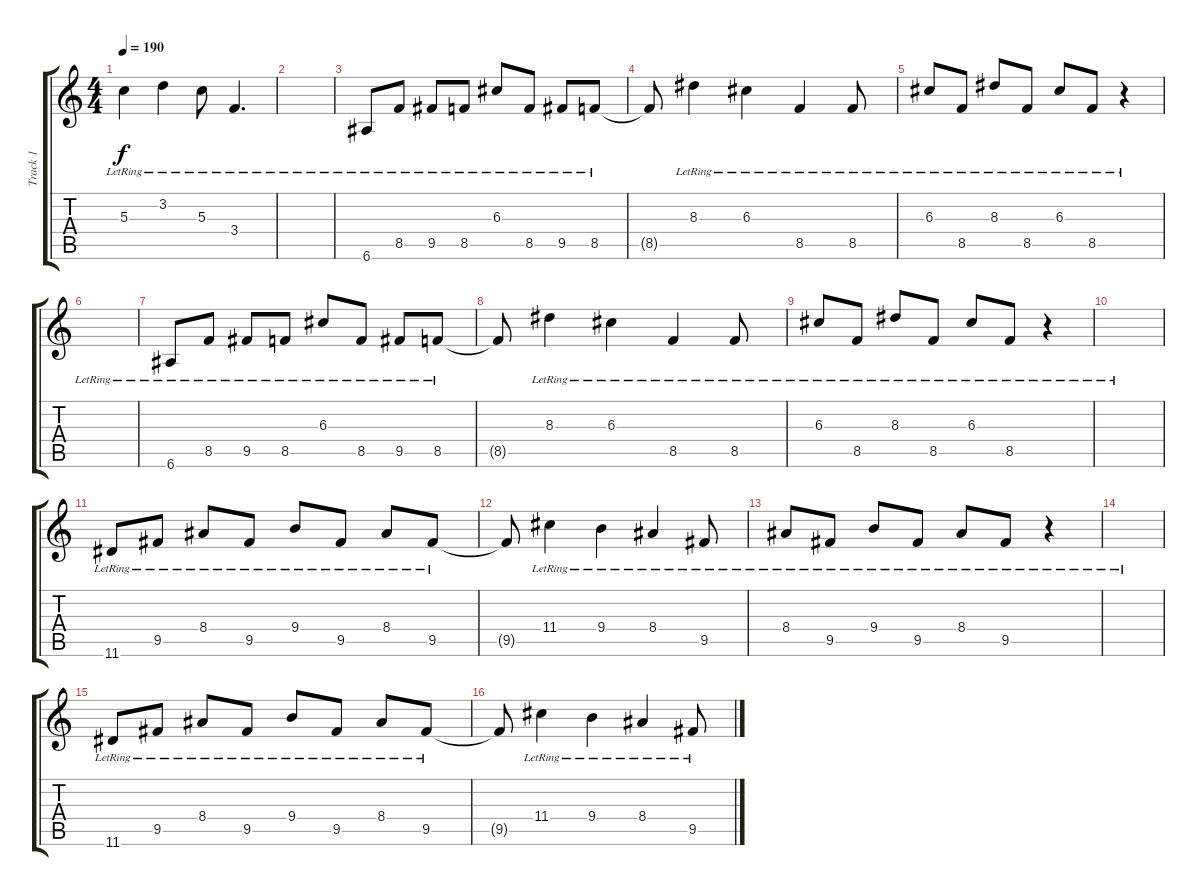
\track ("Track 1" "Track 1") {instrument acousticguitarsteel}
\staff {score tabs}
\tuning (E4 B3 G3 D3 A2 E2) {hide}
\ts (4 4)
\tempo 190
\clef g2
\ks c
5.3{lr}.4{dy f} 3.2{lr}.4 5.3{lr}.8 3.4{lr}.4{d} |
|
6.6{lr}.8 8.5{lr}.8 9.5{lr}.8 8.5{lr}.8 6.3{lr}.8 8.5{lr}.8 9.5{lr}.8 8.5{lr}.8 |
8.5{t}.8 8.3{lr}.4 6.3{lr}.4 8.5{lr}.4 8.5{lr}.8 |
6.3{lr}.8 8.5{lr}.8 8.3{lr}.8 8.5{lr}.8 6.3{lr}.8 8.5{lr}.8 r.4 |
|
6.6{lr}.8 8.5{lr}.8 9.5{lr}.8 8.5{lr}.8 6.3{lr}.8 8.5{lr}.8 9.5{lr}.8 8.5{lr}.8 |
8.5{t}.8 8.3{lr}.4 6.3{lr}.4 8.5{lr}.4 8.5{lr}.8 |
6.3{lr}.8 8.5{lr}.8 8.3{lr}.8 8.5{lr}.8 6.3{lr}.8 8.5{lr}.8 r.4 |
|
11.6{lr}.8 9.5{lr}.8 8.4{lr}.8 9.5{lr}.8 9.4{lr}.8 9.5{lr}.8 8.4{lr}.8 9.5{lr}.8 |
9.5{t}.8 11.4{lr}.4 9.4{lr}.4 8.4{lr}.4 9.5{lr}.8 |
8.4{lr}.8 9.5{lr}.8 9.4{lr}.8 9.5{lr}.8 8.4{lr}.8 9.5{lr}.8 r.4 |
|
11.6{lr}.8 9.5{lr}.8 8.4{lr}.8 9.5{lr}.8 9.4{lr}.8 9.5{lr}.8 8.4{lr}.8 9.5{lr}.8 |
9.5{t}.8 11.4{lr}.4 9.4{lr}.4 8.4{lr}.4 9.5{lr}.8
